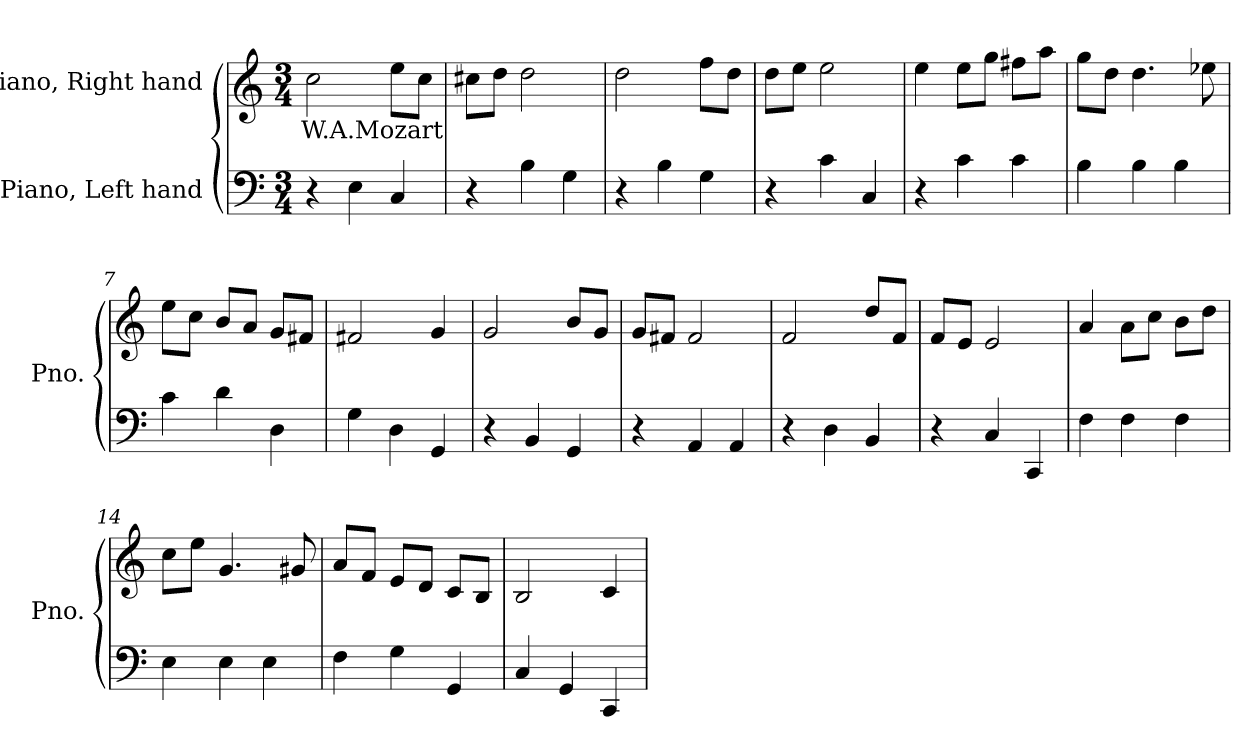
**kern	**kern	**text
*part2	*part1	*part1
*staff2	*staff1	*staff1
*I"Piano, Left hand	*I"Piano, Right hand	*
*I'Pno.	*I'Pno.	*
*clefF4	*clefG2	*
*k[]	*k[]	*
*M3/4	*M3/4	*
*MM120	*MM120	*
=1	=1	=1
!	!	!LO:LY:b
4r	2cc\	W.A.Mozart
4E\	.	.
4C/	8ee\L	.
.	8cc\J	.
=2	=2	=2
4r	8cc#X\L	.
.	8dd\J	.
4B\	2dd\	.
4G\	.	.
=3	=3	=3
4r	2dd\	.
4B\	.	.
4G\	8ff\L	.
.	8dd\J	.
=4	=4	=4
4r	8dd\L	.
.	8ee\J	.
4c\	2ee\	.
4C/	.	.
=5	=5	=5
4r	4ee\	.
4c\	8ee\L	.
.	8gg\J	.
4c\	8ff#X\L	.
.	8aa\J	.
=6	=6	=6
4B\	8gg\L	.
.	8dd\J	.
4B\	4.dd\	.
4B\	.	.
.	8ee-X\	.
!!LO:LB:g=z
=7	=7	=7
4c\	8ee\L	.
.	8cc\J	.
4d\	8b/L	.
.	8a/J	.
4D\	8g/L	.
.	8f#X/J	.
=8	=8	=8
4G\	2f#X/	.
4D\	.	.
4GG/	4g/	.
=9	=9	=9
4r	2g/	.
4BB/	.	.
4GG/	8b/L	.
.	8g/J	.
=10	=10	=10
4r	8g/L	.
.	8f#X/J	.
4AA/	2f#/	.
4AA/	.	.
=11	=11	=11
4r	2f/	.
4D\	.	.
4BB/	8dd/L	.
.	8f/J	.
=12	=12	=12
4r	8f/L	.
.	8e/J	.
4C/	2e/	.
4CC/	.	.
=13	=13	=13
4F\	4a/	.
4F\	8a\L	.
.	8cc\J	.
4F\	8b\L	.
.	8dd\J	.
!!LO:LB:g=z
=14	=14	=14
4E\	8cc\L	.
.	8ee\J	.
4E\	4.g/	.
4E\	.	.
.	8g#X/	.
=15	=15	=15
4F\	8a/L	.
.	8f/J	.
4G\	8e/L	.
.	8d/J	.
4GG/	8c/L	.
.	8B/J	.
=16	=16	=16
4C/	2B/	.
4GG/	.	.
4CC/	4c/	.
=	=	=
*-	*-	*-
